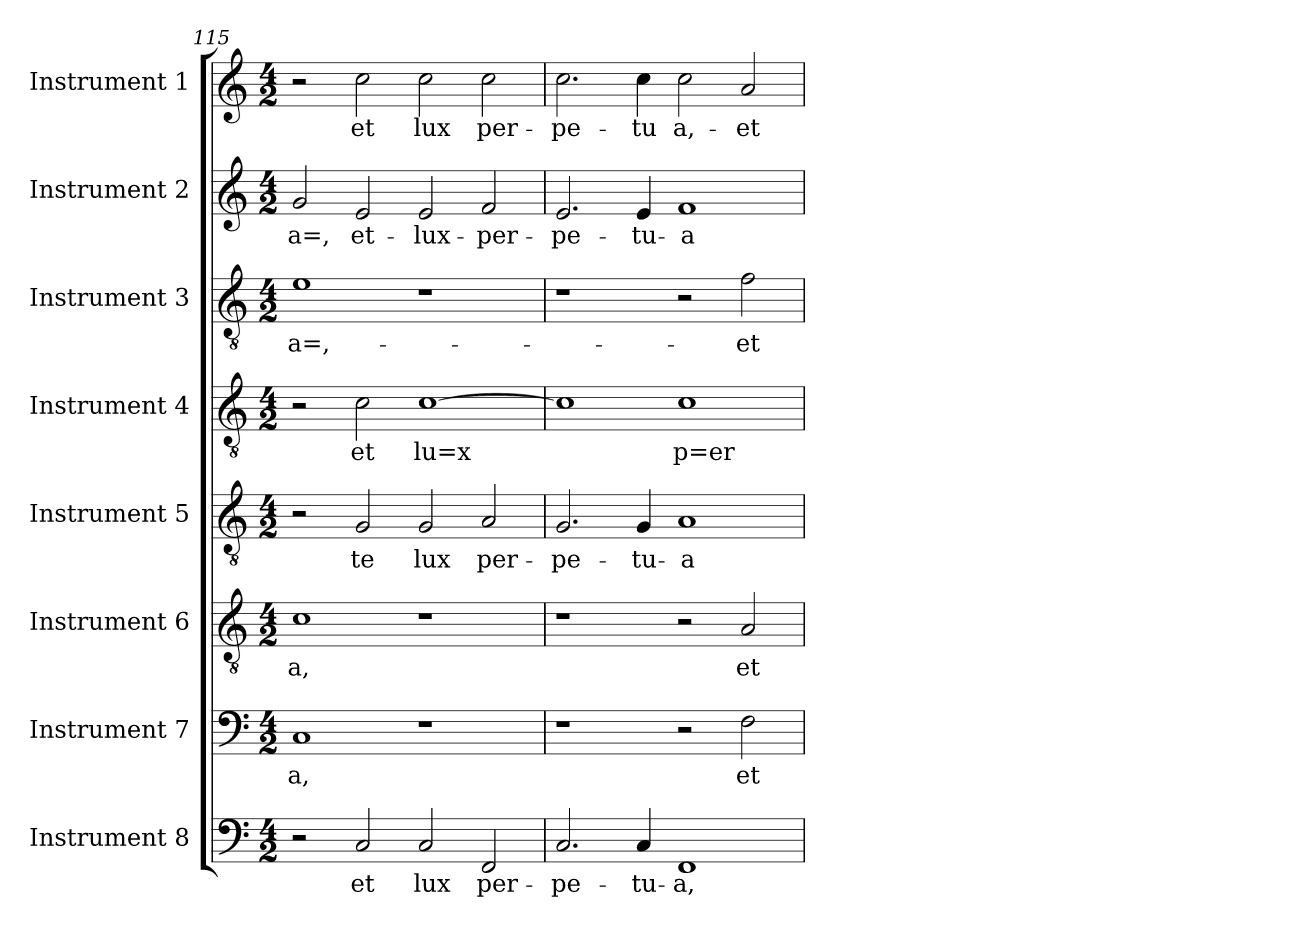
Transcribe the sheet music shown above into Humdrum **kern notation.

**kern	**text	**kern	**text	**kern	**text	**kern	**text	**kern	**text	**kern	**text	**kern	**text	**kern	**text
*part8	*part8	*part7	*part7	*part6	*part6	*part5	*part5	*part4	*part4	*part3	*part3	*part2	*part2	*part1	*part1
*staff8	*staff8	*staff7	*staff7	*staff6	*staff6	*staff5	*staff5	*staff4	*staff4	*staff3	*staff3	*staff2	*staff2	*staff1	*staff1
*I"Instrument 8	*	*I"Instrument 7	*	*I"Instrument 6	*	*I"Instrument 5	*	*I"Instrument 4	*	*I"Instrument 3	*	*I"Instrument 2	*	*I"Instrument 1	*
*clefF4	*	*clefF4	*	*clefGv2	*	*clefGv2	*	*clefGv2	*	*clefGv2	*	*clefG2	*	*clefG2	*
*k[]	*	*k[]	*	*k[]	*	*k[]	*	*k[]	*	*k[]	*	*k[]	*	*k[]	*
*C:	*	*C:	*	*C:	*	*C:	*	*C:	*	*C:	*	*C:	*	*C:	*
*M4/2	*	*M4/2	*	*M4/2	*	*M4/2	*	*M4/2	*	*M4/2	*	*M4/2	*	*M4/2	*
=115	=115	=115	=115	=115	=115	=115	=115	=115	=115	=115	=115	=115	=115	=115	=115
!	!	!	!LO:LY:b:cj	!	!LO:LY:b:cj	!	!	!	!	!	!LO:LY:b:cj	!	!LO:LY:b:cj	!	!
2r	.	1C	-a,	1c	-a,	2r	.	2r	.	1e	a=,-	2g/	a=,	2r	.
!	!LO:LY:b:cj	!	!	!	!	!	!LO:LY:b:cj	!	!LO:LY:b:cj	!	!	!	!LO:LY:b:cj	!	!LO:LY:b:cj
2C/	et	.	.	.	.	2G/	te	2c\	-et	.	.	2e/	et-	2cc\	et
!	!LO:LY:b:cj	!	!	!	!	!	!LO:LY:b:cj	!	!LO:LY:b:cj	!	!	!	!LO:LY:b:cj	!	!LO:LY:b:cj
2C/	lux	1r	.	1r	.	2G/	lux	[>1c	lu=x-	1r	.	2e/	-lux-	2cc\	lux
!	!LO:LY:b:cj	!	!	!	!	!	!LO:LY:b:cj	!	!	!	!	!	!LO:LY:b:cj	!	!LO:LY:b:cj
2FF/	per-	.	.	.	.	2A/	per-	.	.	.	.	2f/	-per-	2cc\	per-
=116	=116	=116	=116	=116	=116	=116	=116	=116	=116	=116	=116	=116	=116	=116	=116
!	!LO:LY:b:cj	!	!	!	!	!	!LO:LY:b:cj	!	!LO:LY:b:cj	!	!	!	!LO:LY:b:cj	!	!LO:LY:b:cj
2.C/	-pe-	1r	.	1r	.	2.G/	-pe-	1c]	--	1r	.	2.e/	-pe-	2.cc\	-pe-
!	!LO:LY:b:cj	!	!	!	!	!	!LO:LY:b:cj	!	!	!	!	!	!LO:LY:b:cj	!	!LO:LY:b:cj
4C/	-tu-	.	.	.	.	4G/	-tu-	.	.	.	.	4e/	-tu-	4cc\	-tu
!	!LO:LY:b:cj	!	!	!	!	!	!LO:LY:b:cj	!	!LO:LY:b:cj	!	!	!	!LO:LY:b:cj	!	!LO:LY:b:cj
1FF	-a,	2r	.	2r	.	1A	-a	1c	-p=er-	2r	.	1f	-a-	2cc\	a,-
!	!	!	!LO:LY:b:cj	!	!LO:LY:b:cj	!	!	!	!	!	!LO:LY:b:cj	!	!	!	!LO:LY:b:cj
.	.	2F\	et	2A/	et	.	.	.	.	2f\	-et-	.	.	2a/	-et
=	=	=	=	=	=	=	=	=	=	=	=	=	=	=	=
*-	*-	*-	*-	*-	*-	*-	*-	*-	*-	*-	*-	*-	*-	*-	*-
